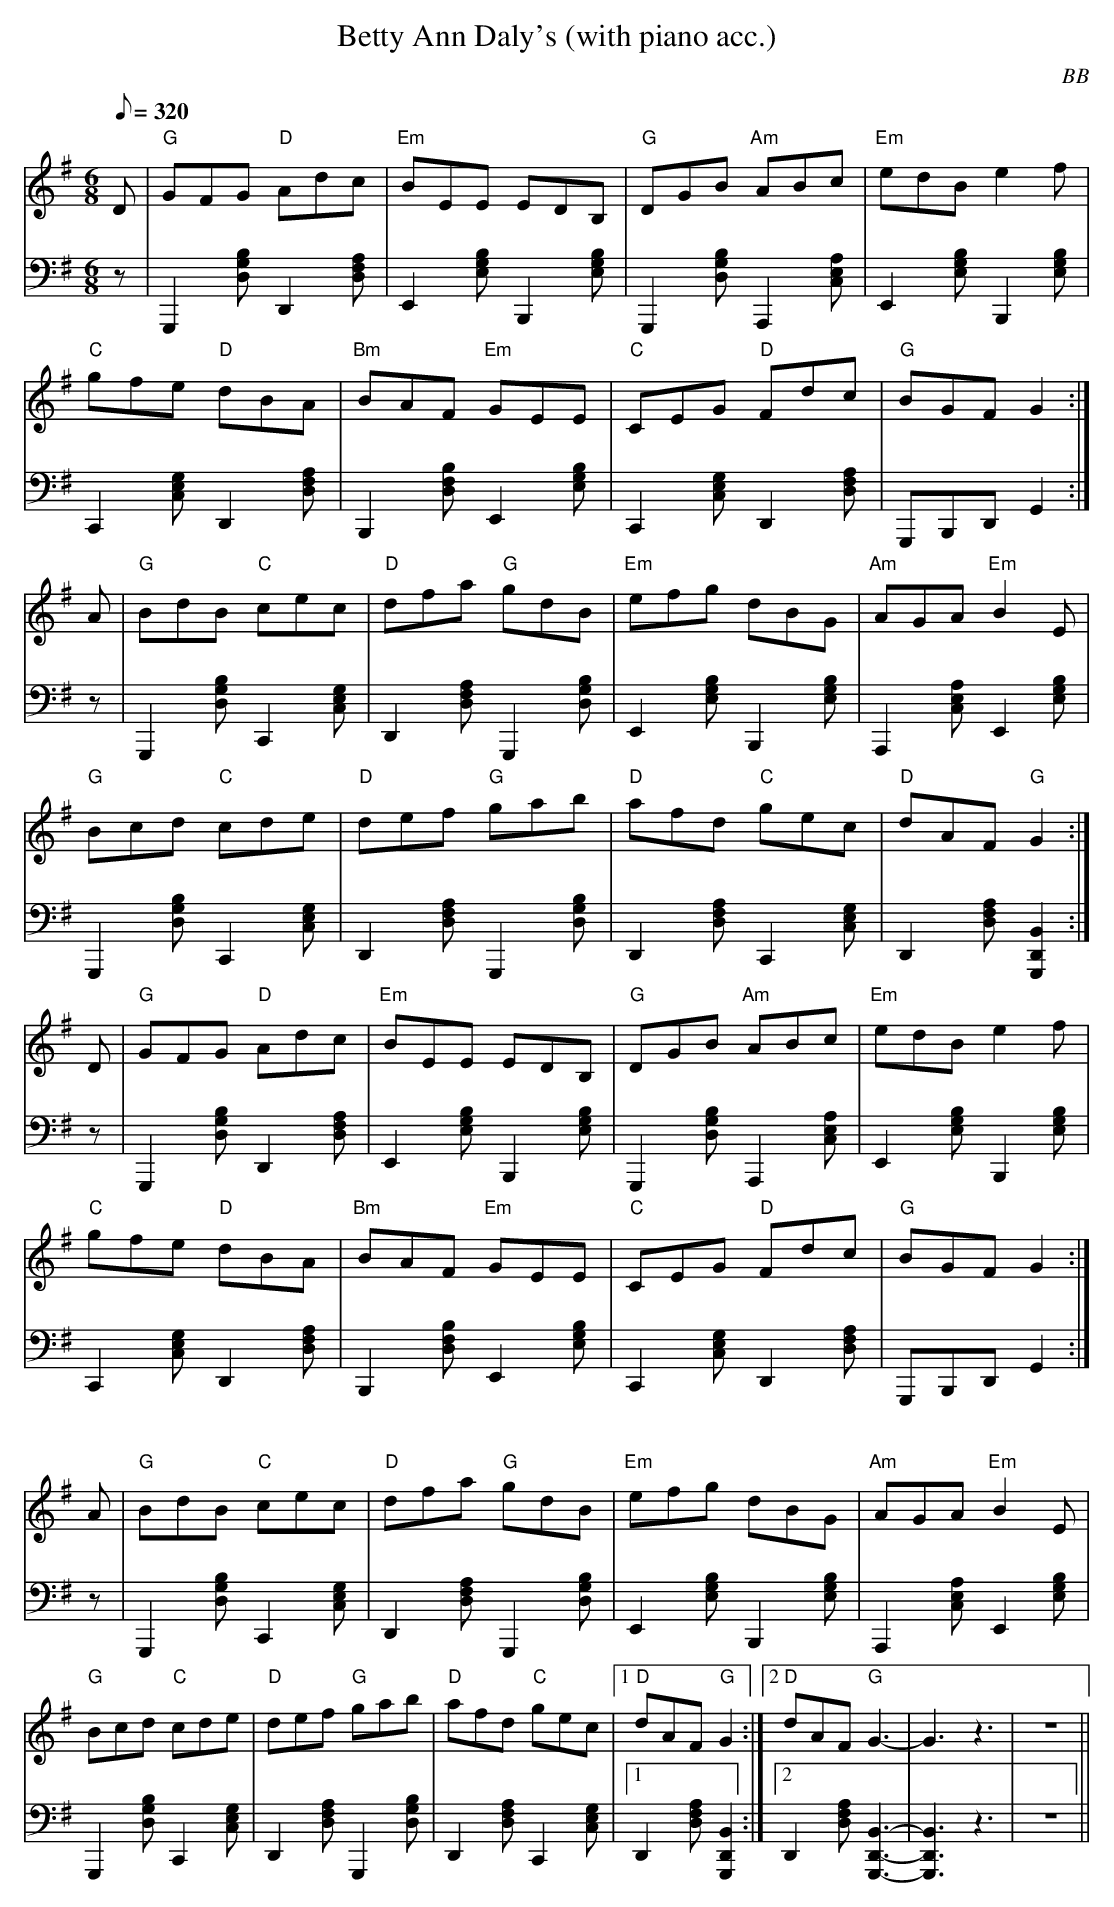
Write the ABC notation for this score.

X:1
T: Betty Ann Daly's (with piano acc.)
C: BB
Q: 1/8=320
M: 6/8
L: 1/8
V: 1 program 1 110 %fiddle
V: 2 volume=70 clef=bass m=D program 1 01
K: G
[V:1] D |"G"GFG "D"Adc | "Em"BEE EDB, | "G"DGB "Am"ABc | "Em"edB e2 f |
[V:2] z|G,,2[GBD]D,2[AFD]|E,2[EGB]B,,2[EGB]|G,,2[GBD]A,,2[ACE]|E,2[EGB]B,,2[EGB]|
[V:1] "C"gfe "D"dBA | "Bm"BAF "Em"GEE | "C"CEG "D"Fdc | "G"BGF G2 :|
[V:2] C,2[CGE]D,2[AFD]|B,,2[BFD]E,2[EBG]|C,2[EGC]D,2[AFD]|G,,B,,D, G,2 :|
[V:1] A|"G"BdB "C"cec | "D"dfa "G"gdB | "Em"efg dBG | "Am"AGA "Em"B2E|
[V:2] z|G,,2[GBD]C,2[EGC]|D,2[AFD]G,,2[GBD]|E,2[EGB]B,,2[EGB]|A,,2[ACE]E,2[EGB]|
[V:1] "G"Bcd "C"cde | "D"def "G"gab | "D"afd "C"gec |"D"dAF "G"G2 :|
[V:2] G,,2[GBD]C,2[EGC]|D,2[AFD]G,,2[GBD]|D,2[AFD]C,2[EGC]|D,2[DFA][G,,2B,2D,2]:|
[V:1] D |"G"GFG "D"Adc | "Em"BEE EDB, | "G"DGB "Am"ABc | "Em"edB e2 f |
[V:2] z|G,,2[GBD]D,2[AFD]|E,2[EGB]B,,2[EGB]|G,,2[GBD]A,,2[ACE]|E,2[EGB]B,,2[EGB]|
[V:1] "C"gfe "D"dBA | "Bm"BAF "Em"GEE | "C"CEG "D"Fdc | "G"BGF G2 :|
[V:2] C,2[CGE]D,2[AFD]|B,,2[BFD]E,2[EBG]|C,2[EGC]D,2[AFD]|G,,B,,D, G,2 :|
[V:1] A|"G"BdB "C"cec | "D"dfa "G"gdB | "Em"efg dBG | "Am"AGA "Em"B2E|
[V:2] z|G,,2[GBD]C,2[EGC]|D,2[AFD]G,,2[GBD]|E,2[EGB]B,,2[EGB]|A,,2[ACE]E,2[EGB]|
[V:1] "G"Bcd "C"cde | "D"def "G"gab | "D"afd "C"gec |1 "D"dAF "G"G2 :|2\
"D"dAF "G"G3-|G3 z3|z6||
[V:2] G,,2[GBD]C,2[EGC]|D,2[AFD]G,,2[GBD]|D,2[AFD]C,2[EGC]|1 D,2[AFD][G,,2B,2D,2]:|2\
D,2[DFA][G,,3-B,3-D,3-]|[G,,3B,3D,3] z3|z6||
